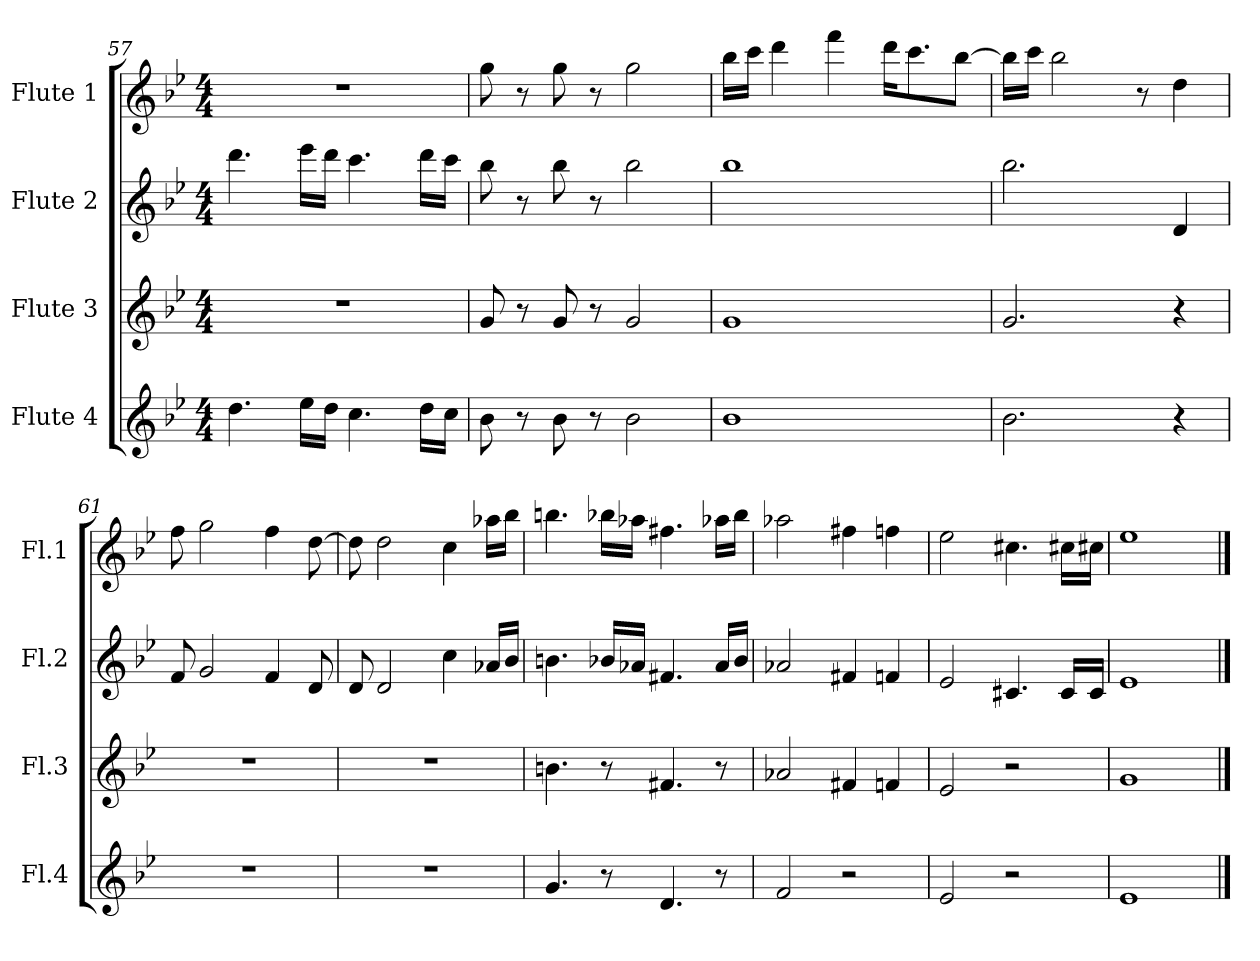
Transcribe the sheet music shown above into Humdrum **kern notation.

**kern	**kern	**kern	**kern
*part4	*part3	*part2	*part1
*staff4	*staff3	*staff2	*staff1
*I"Flute 4	*I"Flute 3	*I"Flute 2	*I"Flute 1
*I'Fl.4	*I'Fl.3	*I'Fl.2	*I'Fl.1
*clefG2	*clefG2	*clefG2	*clefG2
*k[b-e-]	*k[b-e-]	*k[b-e-]	*k[b-e-]
*B-:	*B-:	*B-:	*B-:
*M4/4	*M4/4	*M4/4	*M4/4
=57	=57	=57	=57
4.dd\	1r	4.ddd\	1r
16ee-\LL	.	16eee-\LL	.
16dd\JJ	.	16ddd\JJ	.
4.cc\	.	4.ccc\	.
16dd\LL	.	16ddd\LL	.
16cc\JJ	.	16ccc\JJ	.
=58	=58	=58	=58
8b-\	8g/	8bb-\	8gg\
8r	8r	8r	8r
8b-\	8g/	8bb-\	8gg\
8r	8r	8r	8r
2b-\	2g/	2bb-\	2gg\
=59	=59	=59	=59
1b-	1g	1bb-	16bb-\LL
.	.	.	16ccc\JJ
.	.	.	4ddd\
.	.	.	4fff\
.	.	.	16ddd\KL
.	.	.	8.ccc\
.	.	.	[8bb-\J
=60	=60	=60	=60
2.b-\	2.g/	2.bb-\	16bb-\LL]
.	.	.	16ccc\JJ
.	.	.	2bb-\
.	.	.	8r
4r	4r	4d/	4dd\
=61	=61	=61	=61
1r	1r	8f/	8ff\
.	.	2g/	2gg\
.	.	4f/	4ff\
.	.	8d/	[8dd\
!!LO:LB:g=z
=62	=62	=62	=62
1r	1r	8d/	8dd\]
.	.	2d/	2dd\
.	.	4cc\	4cc\
.	.	16a-X/LL	16aa-X\LL
.	.	16b-/JJ	16bb-\JJ
=63	=63	=63	=63
4.g/	4.bn\	4.bn\	4.bbn\
8r	8r	16b-X/LL	16bb-X\LL
.	.	16a-X/JJ	16aa-X\JJ
4.d/	4.f#X/	4.f#X/	4.ff#X\
8r	8r	16a-/LL	16aa-X\LL
.	.	16b-/JJ	16bb-\JJ
=64	=64	=64	=64
2f/	2a-X/	2a-X/	2aa-X\
2r	4f#X/	4f#X/	4ff#X\
.	4fn/	4fn/	4ffn\
=65	=65	=65	=65
2e-/	2e-/	2e-/	2ee-\
2r	2r	4.c#X/	4.cc#X\
.	.	16c#/LL	16cc#X\LL
.	.	16c#/JJ	16cc#X\JJ
=66	=66	=66	=66
1e-	1g	1e-	1ee-
==	==	==	==
*-	*-	*-	*-
